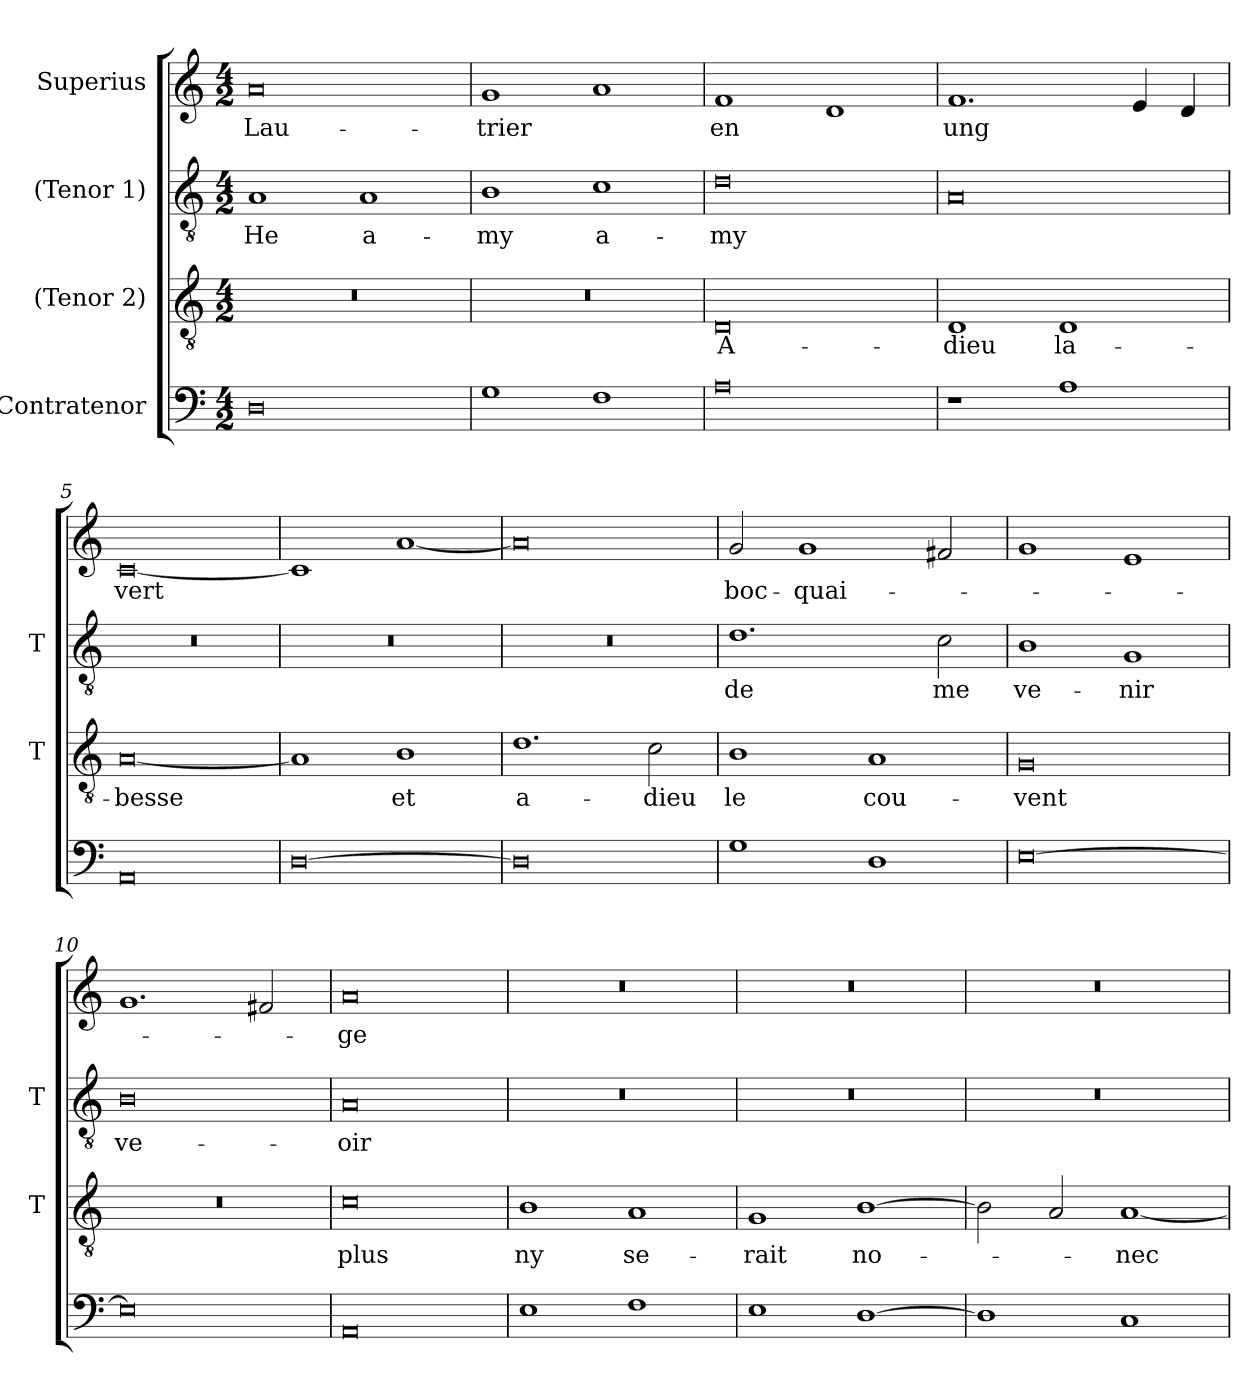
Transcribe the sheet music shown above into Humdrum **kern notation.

**kern	**kern	**text	**kern	**text	**kern	**text
*part4	*part3	*part3	*part2	*part2	*part1	*part1
*staff4	*staff3	*staff3	*staff2	*staff2	*staff1	*staff1
*I"Contratenor	*I"(Tenor 2)	*	*I"(Tenor 1)	*	*I"Superius	*
*	*I'T	*	*I'T	*	*	*
*clefF4	*clefGv2	*	*clefGv2	*	*clefG2	*
*M4/2	*M4/2	*	*M4/2	*	*M4/2	*
=1	=1	=1	=1	=1	=1	=1
0D	0r	.	1A	-He	0a	Lau-
.	.	.	1A	a-	.	.
=2	=2	=2	=2	=2	=2	=2
1G	0r	.	1B	-my	1g	-trier
1F	.	.	1c	a-	1a	.
=3	=3	=3	=3	=3	=3	=3
0A	0D	A-	0d	-my	1f	-en
.	.	.	.	.	1d	.
=4	=4	=4	=4	=4	=4	=4
1r	1D	-dieu	0A	.	1.f	-ung
1A	1D	la-	.	.	.	.
.	.	.	.	.	4e	.
.	.	.	.	.	4d	.
=5	=5	=5	=5	=5	=5	=5
0AA	[0A	-besse	0r	.	[0c	-vert
=6	=6	=6	=6	=6	=6	=6
[0D	1A]	.	0r	.	1c]	.
.	1B	-et	.	.	[1a	.
=7	=7	=7	=7	=7	=7	=7
0D]	1.d	a-	0r	.	0a]	.
.	2c	-dieu	.	.	.	.
=8	=8	=8	=8	=8	=8	=8
1G	1B	-le	1.d	-de	2g	boc-
.	.	.	.	.	1g	-quai-
1D	1A	cou-	.	.	.	.
.	.	.	2c	-me	2f#X	.
=9	=9	=9	=9	=9	=9	=9
[0E	0G	-vent	1B	ve-	1g	.
.	.	.	1G	-nir	1e	.
=10	=10	=10	=10	=10	=10	=10
0E]	0r	.	0B	ve-	1.g	.
.	.	.	.	.	2f#X	.
=11	=11	=11	=11	=11	=11	=11
0AA	0c	-plus	0A	-oir	0a	-ge
=12	=12	=12	=12	=12	=12	=12
1E	1B	-ny	0r	.	0r	.
1F	1A	se-	.	.	.	.
=13	=13	=13	=13	=13	=13	=13
1E	1G	-rait	0r	.	0r	.
[1D	[1B	no-	.	.	.	.
=14	=14	=14	=14	=14	=14	=14
1D]	2B]	.	0r	.	0r	.
.	2A	.	.	.	.	.
1C	[1A	-nec-	.	.	.	.
=	=	=	=	=	=	=
*-	*-	*-	*-	*-	*-	*-
